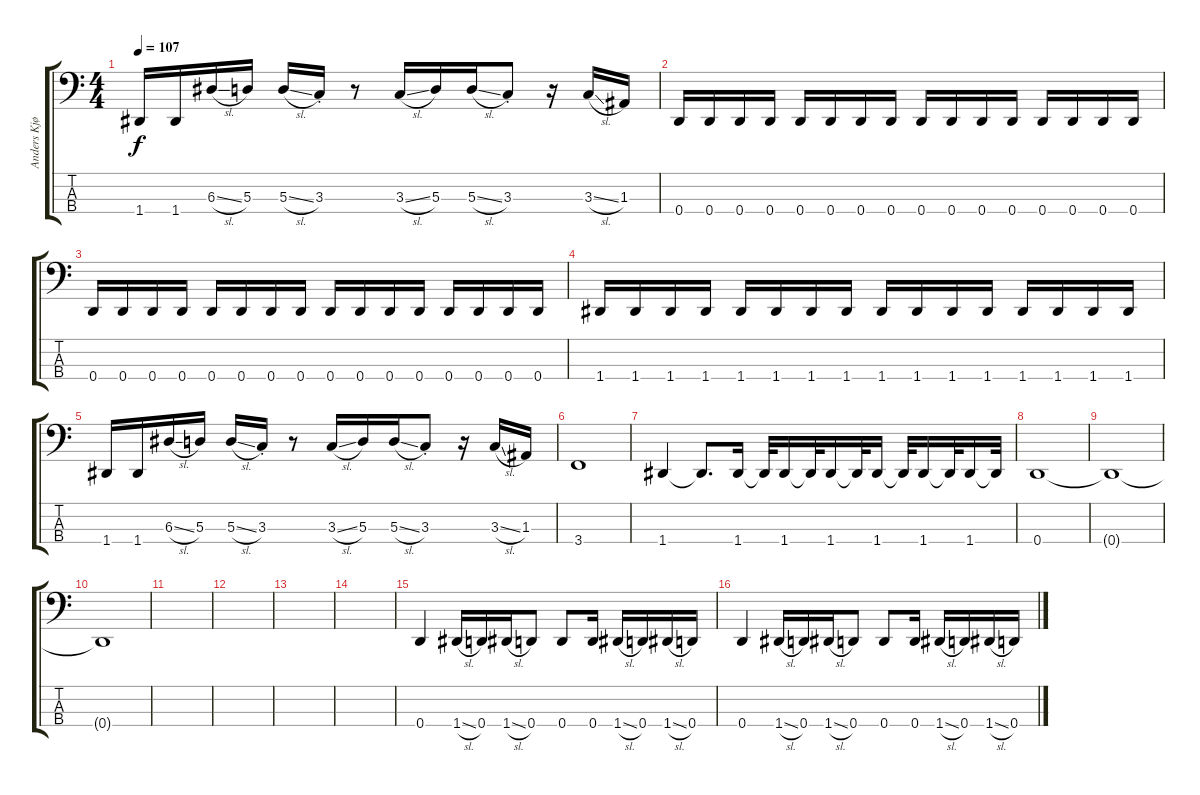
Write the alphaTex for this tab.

\track ("Anders Kjølholm (Bass guitar)" "Anders Kjø") {instrument electricbassfinger}
\staff {score tabs}
\tuning (G2 D2 A1 D1) {hide}
\ts (4 4)
\tempo 107
\clef f4
\ks c
1.4.16{dy f} 1.4.16 6.3{sl}.16 5.3.16 5.3{sl}.16 3.3{st}.16 r.8 3.3{sl}.16 5.3.16 5.3{sl}.16 3.3{st}.8 r.16 3.3{sl}.16 1.3.16 |
0.4.16 0.4.16 0.4.16 0.4.16 0.4.16 0.4.16 0.4.16 0.4.16 0.4.16 0.4.16 0.4.16 0.4.16 0.4.16 0.4.16 0.4.16 0.4.16 |
0.4.16 0.4.16 0.4.16 0.4.16 0.4.16 0.4.16 0.4.16 0.4.16 0.4.16 0.4.16 0.4.16 0.4.16 0.4.16 0.4.16 0.4.16 0.4.16 |
1.4.16 1.4.16 1.4.16 1.4.16 1.4.16 1.4.16 1.4.16 1.4.16 1.4.16 1.4.16 1.4.16 1.4.16 1.4.16 1.4.16 1.4.16 1.4.16 |
1.4.16 1.4.16 6.3{sl}.16 5.3.16 5.3{sl}.16 3.3{st}.16 r.8 3.3{sl}.16 5.3.16 5.3{sl}.16 3.3{st}.8 r.16 3.3{sl}.16 1.3.16 |
3.4.1 |
1.4.4 1.4{t}.8{d} 1.4.16 1.4{t}.32 1.4.16 1.4{t}.32 1.4.16 1.4{t}.32 1.4.16 1.4{t}.32 1.4.16 1.4{t}.32 1.4.16 1.4{t}.32 |
0.4.1 |
0.4{t}.1 |
0.4{t}.1 |
|
|
|
|
0.4.4 1.4{sl}.16 0.4.16 1.4{sl}.16 0.4.8 0.4.8 0.4.16 1.4{sl}.16 0.4.16 1.4{sl}.16 0.4.16 |
0.4.4 1.4{sl}.16 0.4.16 1.4{sl}.16 0.4.8 0.4.8 0.4.16 1.4{sl}.16 0.4.16 1.4{sl}.16 0.4.16
